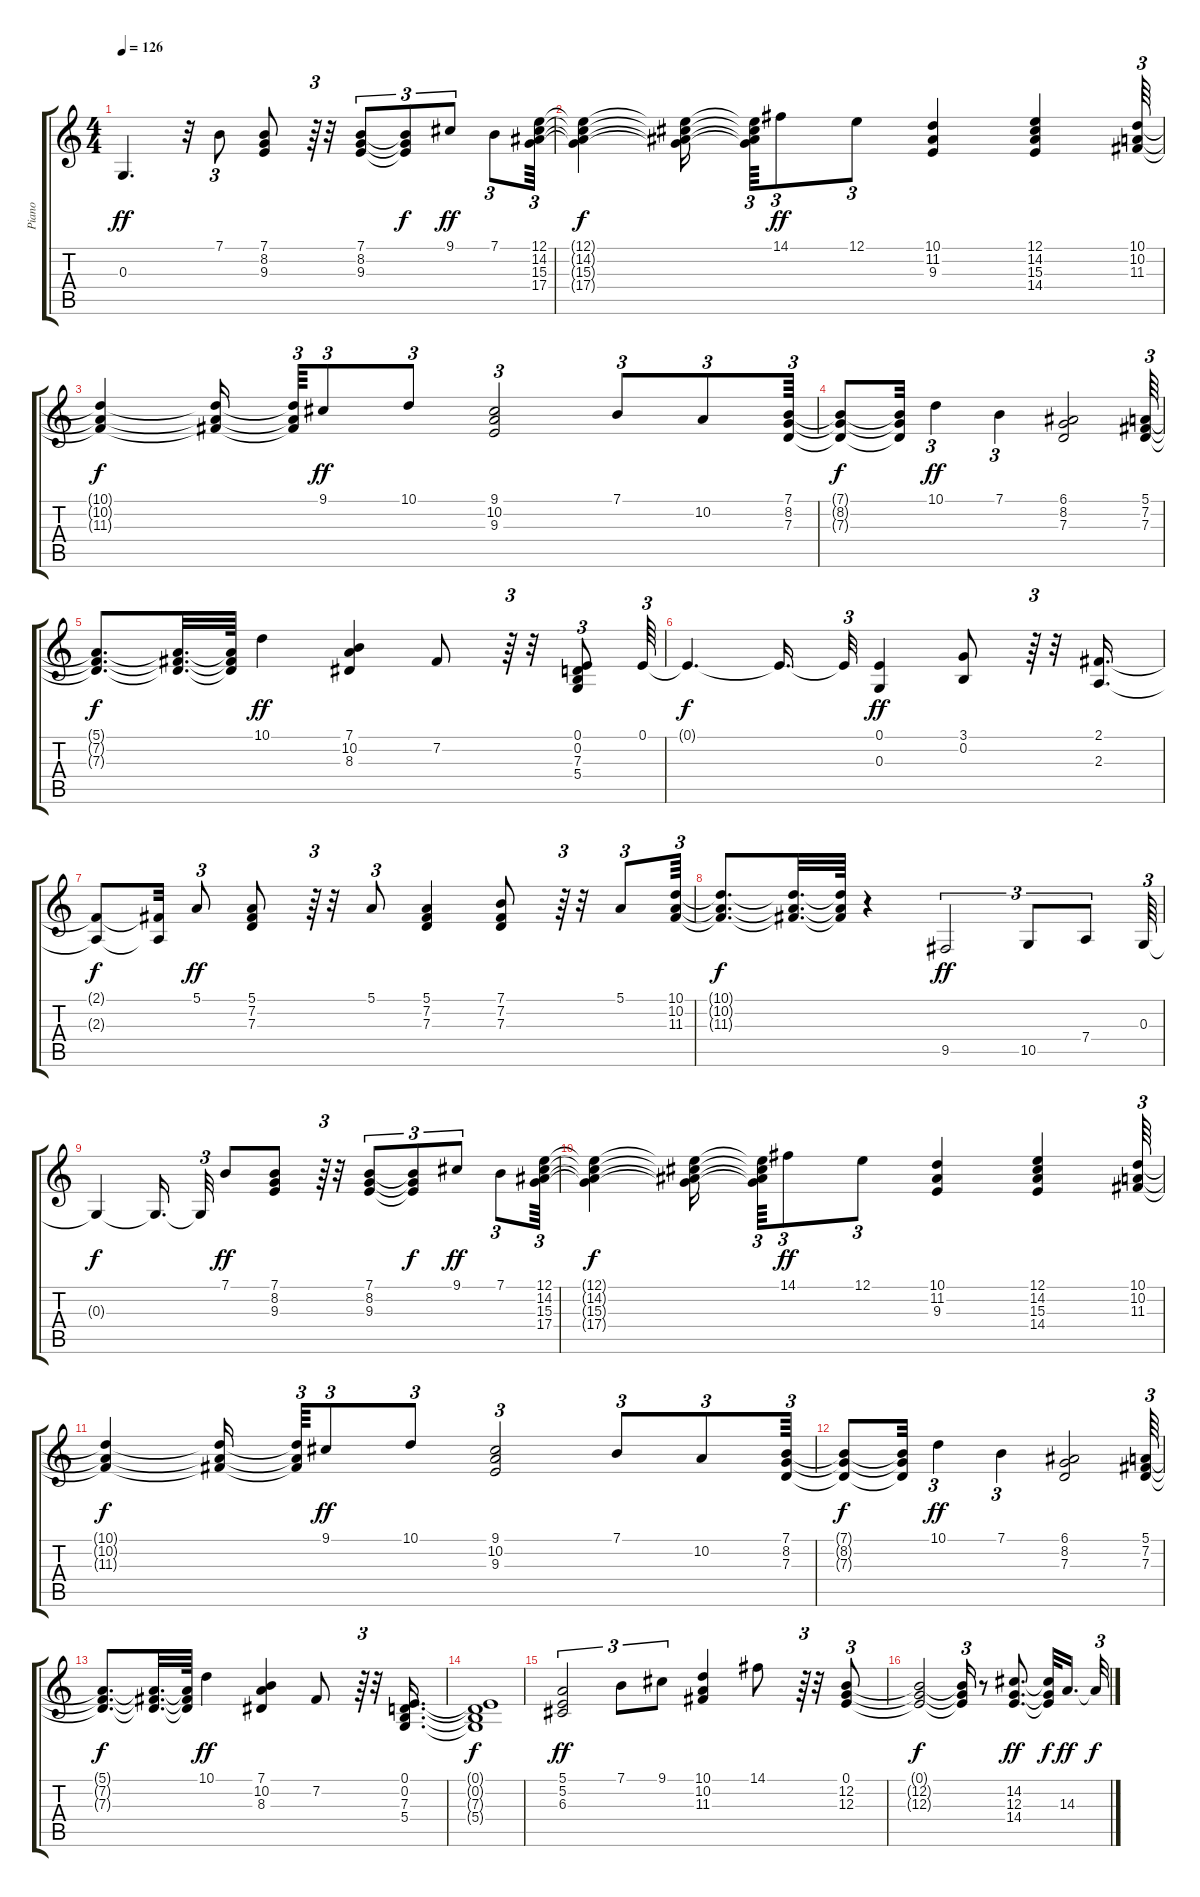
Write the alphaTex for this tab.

\track ("Piano" "Piano") {instrument electricpiano1}
\staff {score tabs}
\tuning (E4 B3 G3 D3 A2 E2) {hide}
\ts (4 4)
\tempo 126
\clef g2
\ks c
0.3.4{d dy ff} r.32 7.1.8{tu (3 2)} (7.1 8.2 9.3).8 r.64{tu (3 2)} r.32 (7.1 8.2 9.3).8{tu (3 2)} (7.1{t} 8.2{t} 9.3{t}).8{tu (3 2) dy f} 9.1.8{tu (3 2) dy ff} 7.1.8{tu (3 2)} (12.1 14.2 15.3 17.4).64{tu (3 2)} |
(12.1{t} 14.2{t} 15.3{t} 17.4{t}).4{dy f} (12.1{t} 14.2{t} 15.3{t} 17.4{t}).16 (12.1{t} 14.2{t} 15.3{t} 17.4{t}).64{tu (3 2)} 14.1.8{tu (3 2) dy ff} 12.1.8{tu (3 2)} (10.1 11.2 9.3).4 (12.1 14.2 15.3 14.4).4 (10.1 10.2 11.3).64{tu (3 2)} |
(10.1{t} 10.2{t} 11.3{t}).4{dy f} (10.1{t} 10.2{t} 11.3{t}).16 (10.1{t} 10.2{t} 11.3{t}).64{tu (3 2)} 9.1.8{tu (3 2) dy ff} 10.1.8{tu (3 2)} (9.1 10.2 9.3).2{tu (3 2)} 7.1.8{tu (3 2)} 10.2.8{tu (3 2)} (7.1 8.2 7.3).64{tu (3 2)} |
(7.1{t} 8.2{t} 7.3{t}).8{dy f} (7.1{t} 8.2{t} 7.3{t}).32 10.1.4{tu (3 2) dy ff} 7.1.4{tu (3 2)} (6.1 8.2 7.3).2 (5.1 7.2 7.3).64{tu (3 2)} |
(5.1{t} 7.2{t} 7.3{t}).8{d dy f} (5.1{t} 7.2{t} 7.3{t}).32{d} (5.1{t} 7.2{t} 7.3{t}).64 10.1.4{dy ff} (7.1 10.2 8.3).4 7.2.8 r.64{tu (3 2)} r.32 (0.1 0.2 7.3 5.4).8{tu (3 2)} 0.1.64{tu (3 2)} |
0.1{t}.4{d dy f} 0.1{t}.16{d} 0.1{t}.32{tu (3 2)} (0.1 0.3).4{dy ff} (3.1 0.2).8 r.64{tu (3 2)} r.32 (2.1 2.3).16{d} |
(2.1{t} 2.3{t}).8{dy f} (2.1{t} 2.3{t}).32 5.1.8{tu (3 2) dy ff} (5.1 7.2 7.3).8 r.64{tu (3 2)} r.32 5.1.8{tu (3 2)} (5.1 7.2 7.3).4 (7.1 7.2 7.3).8 r.64{tu (3 2)} r.32 5.1.8{tu (3 2)} (10.1 10.2 11.3).64{tu (3 2)} |
(10.1{t} 10.2{t} 11.3{t}).8{d dy f} (10.1{t} 10.2{t} 11.3{t}).32{d} (10.1{t} 10.2{t} 11.3{t}).64 r.4 9.5.2{tu (3 2) dy ff} 10.5.8{tu (3 2)} 7.4.8{tu (3 2)} 0.3.64{tu (3 2)} |
0.3{t}.4{dy f} 0.3{t}.16{d} 0.3{t}.32{tu (3 2)} 7.1.8{dy ff} (7.1 8.2 9.3).8 r.64{tu (3 2)} r.32 (7.1 8.2 9.3).8{tu (3 2)} (7.1{t} 8.2{t} 9.3{t}).8{tu (3 2) dy f} 9.1.8{tu (3 2) dy ff} 7.1.8{tu (3 2)} (12.1 14.2 15.3 17.4).64{tu (3 2)} |
(12.1{t} 14.2{t} 15.3{t} 17.4{t}).4{dy f} (12.1{t} 14.2{t} 15.3{t} 17.4{t}).16 (12.1{t} 14.2{t} 15.3{t} 17.4{t}).64{tu (3 2)} 14.1.8{tu (3 2) dy ff} 12.1.8{tu (3 2)} (10.1 11.2 9.3).4 (12.1 14.2 15.3 14.4).4 (10.1 10.2 11.3).64{tu (3 2)} |
(10.1{t} 10.2{t} 11.3{t}).4{dy f} (10.1{t} 10.2{t} 11.3{t}).16 (10.1{t} 10.2{t} 11.3{t}).64{tu (3 2)} 9.1.8{tu (3 2) dy ff} 10.1.8{tu (3 2)} (9.1 10.2 9.3).2{tu (3 2)} 7.1.8{tu (3 2)} 10.2.8{tu (3 2)} (7.1 8.2 7.3).64{tu (3 2)} |
(7.1{t} 8.2{t} 7.3{t}).8{dy f} (7.1{t} 8.2{t} 7.3{t}).32 10.1.4{tu (3 2) dy ff} 7.1.4{tu (3 2)} (6.1 8.2 7.3).2 (5.1 7.2 7.3).64{tu (3 2)} |
(5.1{t} 7.2{t} 7.3{t}).8{d dy f} (5.1{t} 7.2{t} 7.3{t}).32{d} (5.1{t} 7.2{t} 7.3{t}).64 10.1.4{dy ff} (7.1 10.2 8.3).4 7.2.8 r.64{tu (3 2)} r.32 (0.1 0.2 7.3 5.4).16{d} |
(0.1{t} 0.2{t} 7.3{t} 5.4{t}).1{dy f} |
(5.1 5.2 6.3).2{tu (3 2) dy ff} 7.1.8{tu (3 2)} 9.1.8{tu (3 2)} (10.1 10.2 11.3).4 14.1.8 r.64{tu (3 2)} r.32 (0.1 12.2 12.3).8{tu (3 2)} |
(0.1{t} 12.2{t} 12.3{t}).2{dy f} (0.1{t} 12.2{t} 12.3{t}).16{tu (3 2)} r.8 (14.2 12.3 14.4).8{d dy ff} (14.2{t} 12.3{t} 14.4{t}).32{dy f} 14.3.16{d dy ff} 14.3{t}.32{tu (3 2) dy f}
